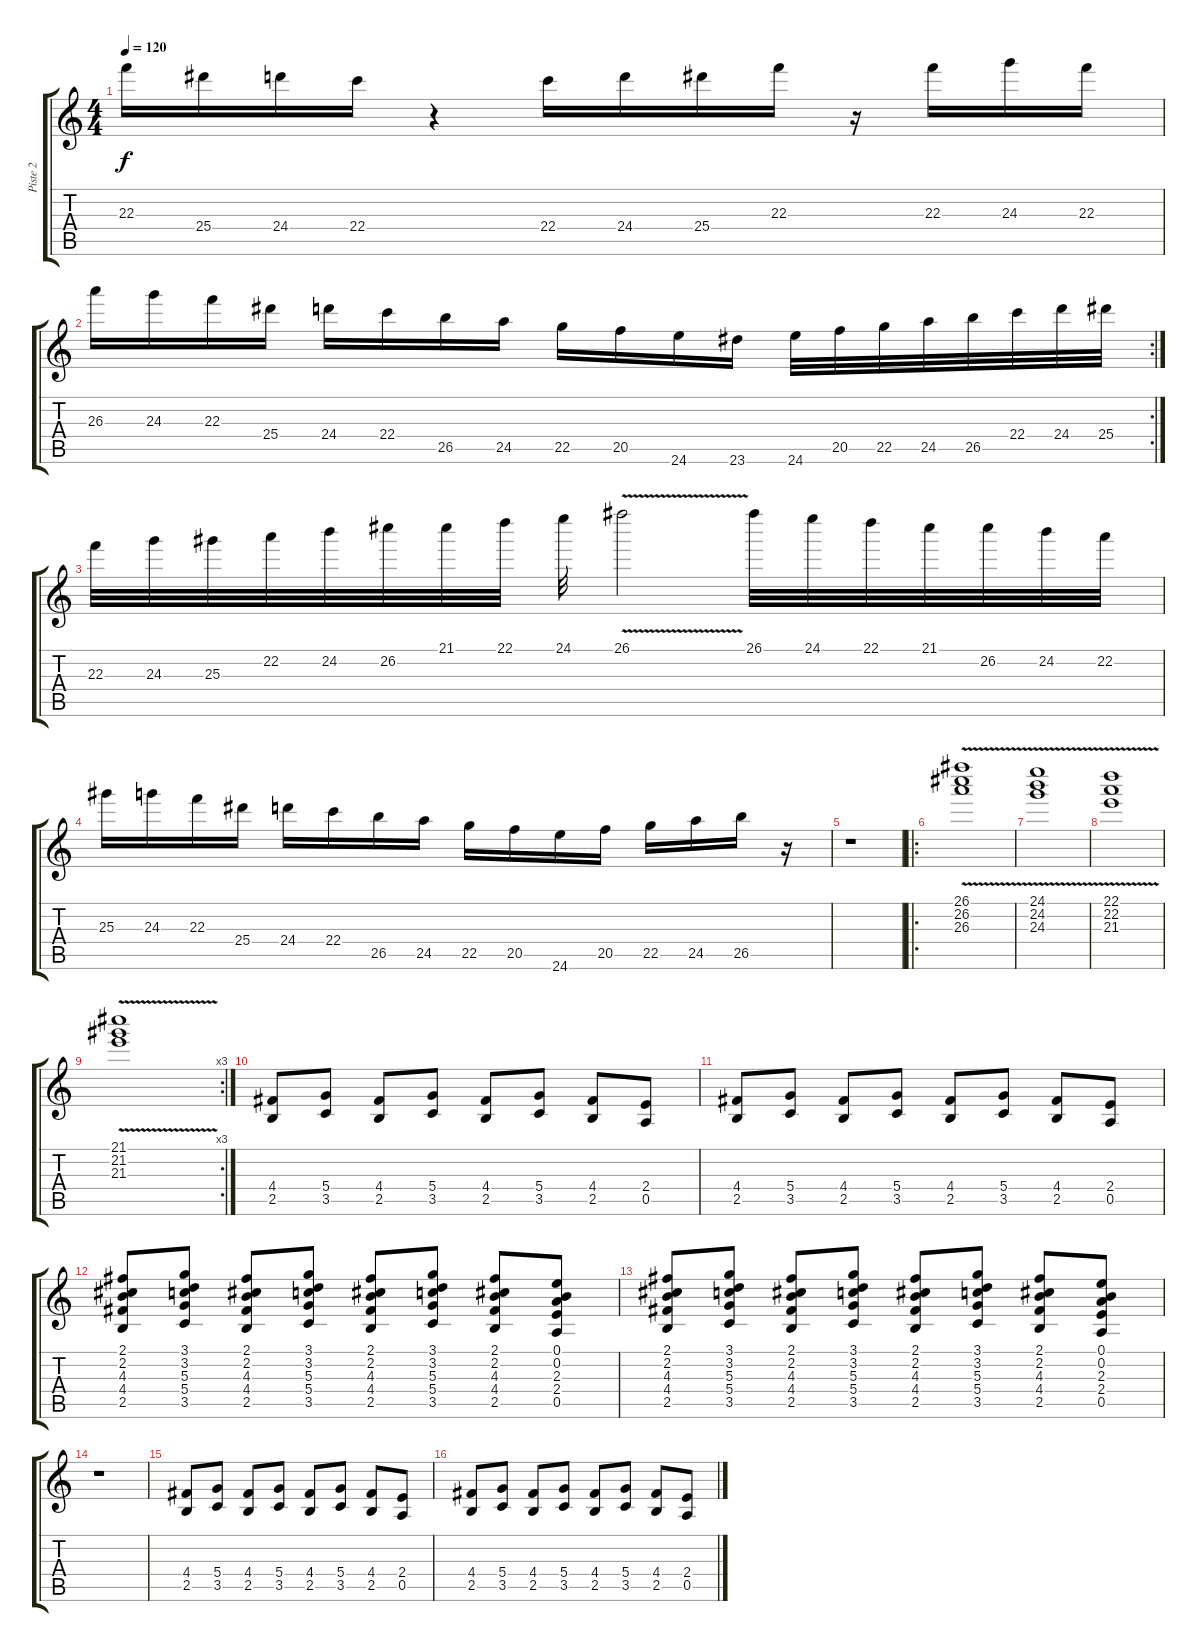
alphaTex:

\track ("Piste 2" "Piste 2") {instrument distortionguitar}
\staff {score tabs}
\tuning (E4 B3 G3 D3 A2 E2) {hide}
\ts (4 4)
\tempo 120
\clef g2
\ks c
22.3.16{dy f} 25.4.16 24.4.16 22.4.16 r.4 22.4.16 24.4.16 25.4.16 22.3.16 r.16 22.3.16 24.3.16 22.3.16 |
\rc 2
26.3.16 24.3.16 22.3.16 25.4.16 24.4.16 22.4.16 26.5.16 24.5.16 22.5.16 20.5.16 24.6.16 23.6.16 24.6.32 20.5.32 22.5.32 24.5.32 26.5.32 22.4.32 24.4.32 25.4.32 |
22.3.32 24.3.32 25.3.32 22.2.32 24.2.32 26.2.32 21.1.32 22.1.32 24.1.32 26.1{v}.2 26.1.32 24.1.32 22.1.32 21.1.32 26.2.32 24.2.32 22.2.32 |
25.3.16 24.3.16 22.3.16 25.4.16 24.4.16 22.4.16 26.5.16 24.5.16 22.5.16 20.5.16 24.6.16 20.5.16 22.5.16 24.5.16 26.5.16 r.16 |
r.1 |
\ro
(26.1{v} 26.2{v} 26.3{v}).1{instrument rockorgan} |
(24.1{v} 24.2{v} 24.3{v}).1 |
(22.1{v} 22.2{v} 21.3{v}).1 |
\rc 3
(21.1{v} 21.2{v} 21.3{v}).1 |
(4.4 2.5).8{instrument distortionguitar} (5.4 3.5).8 (4.4 2.5).8 (5.4 3.5).8 (4.4 2.5).8 (5.4 3.5).8 (4.4 2.5).8 (2.4 0.5).8 |
(4.4 2.5).8 (5.4 3.5).8 (4.4 2.5).8 (5.4 3.5).8 (4.4 2.5).8 (5.4 3.5).8 (4.4 2.5).8 (2.4 0.5).8 |
(2.1 2.2 4.3 4.4 2.5).8 (3.1 3.2 5.3 5.4 3.5).8 (2.1 2.2 4.3 4.4 2.5).8 (3.1 3.2 5.3 5.4 3.5).8 (2.1 2.2 4.3 4.4 2.5).8 (3.1 3.2 5.3 5.4 3.5).8 (2.1 2.2 4.3 4.4 2.5).8 (0.1 0.2 2.3 2.4 0.5).8 |
(2.1 2.2 4.3 4.4 2.5).8 (3.1 3.2 5.3 5.4 3.5).8 (2.1 2.2 4.3 4.4 2.5).8 (3.1 3.2 5.3 5.4 3.5).8 (2.1 2.2 4.3 4.4 2.5).8 (3.1 3.2 5.3 5.4 3.5).8 (2.1 2.2 4.3 4.4 2.5).8 (0.1 0.2 2.3 2.4 0.5).8 |
r.1 |
(4.4 2.5).8 (5.4 3.5).8 (4.4 2.5).8 (5.4 3.5).8 (4.4 2.5).8 (5.4 3.5).8 (4.4 2.5).8 (2.4 0.5).8 |
(4.4 2.5).8 (5.4 3.5).8 (4.4 2.5).8 (5.4 3.5).8 (4.4 2.5).8 (5.4 3.5).8 (4.4 2.5).8 (2.4 0.5).8
